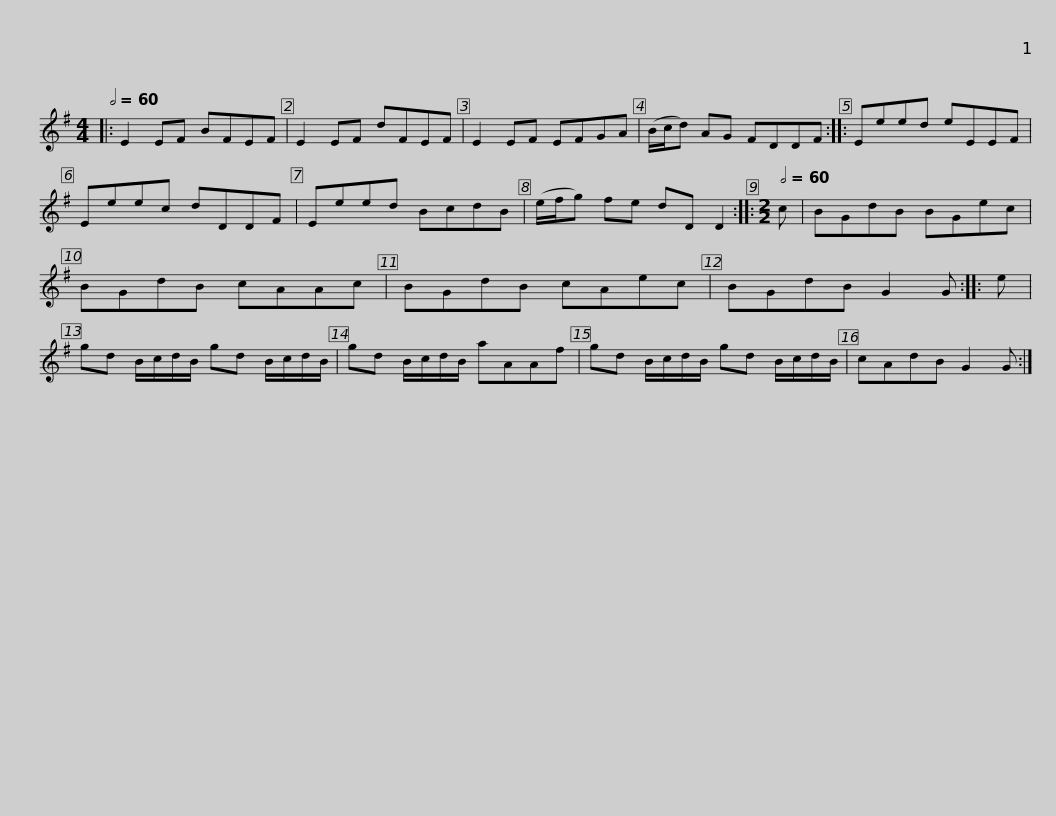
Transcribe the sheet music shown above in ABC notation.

X:1
L:1/8
Q:1/2=60
M:4/4
I:linebreak $
K:Emin
V:1 treble
V:1
|: E2 EF BFEF | E2 EF dFEF | E2 EF EFGA | (B/c/d) AG FDDF :: Eeed eEEF |$ %5
 Eeec dDDF | Eeed BcdB | (e/f/g) fe dD D2 ::[M:2/2][Q:1/2=60] c | BGdB BGec | %10
 BGdB cAAc |$ BGdB cAec | BGdB G2 G :: e | gd B/c/d/B/ gd B/c/d/B/ | %15
 gd B/c/d/B/ aAAf |$ gd B/c/d/B/ gd B/c/d/B/ | cAdB G2 G :| %18
